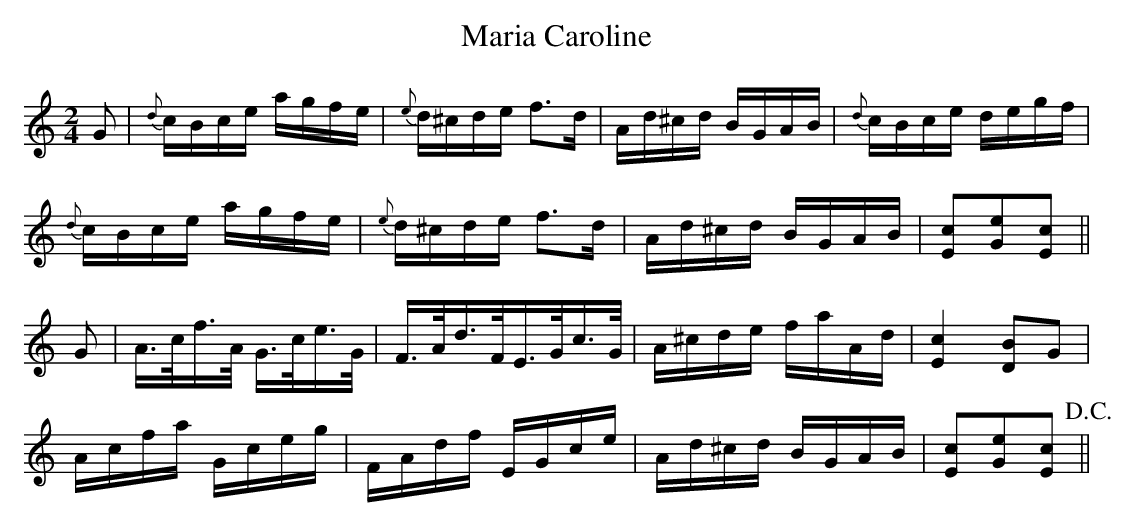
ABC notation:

X:1
T:Maria Caroline
M:2/4
L:1/8
K:C
G|{d}c/B/c/e/ a/g/f/e/|{e}d/^c/d/e/ f>d|A/d/^c/d/ B/G/A/B/|{d}c/B/c/e/ d/e/g/f/|
{d}jc/B/c/e/ a/g/f/e/|{e}d/^c/d/e/ f>d|A/d/^c/d/ B/G/A/B/|[Ec][Ge][Ec]||
G|A/>c/f/>A/ G/>c/e/>G/|F/>A/d/>F/E/>G/c/>G/|A/^c/d/e/ f/a/A/d/|[E2c2][DB]G|
A/c/f/a/ G/c/e/g/|F/A/d/f/ E/G/c/e/|A/d/^c/d/ B/G/A/B/|[Ec][Ge][Ec]!D.C.!||
